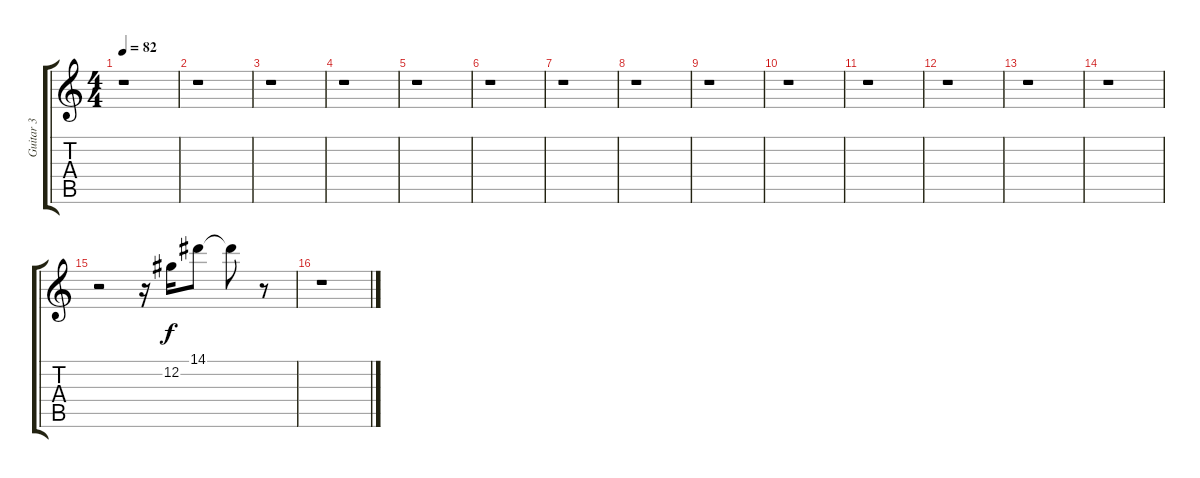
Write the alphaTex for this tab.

\track ("Guitar 3" "Guitar 3") {instrument distortionguitar}
\staff {score tabs}
\tuning (Db4 Ab3 Ab3 Db3 Ab2 Db2) {hide}
\ts (4 4)
\tempo 82
\clef g2
\ks c
r.1{dy f} |
r.1 |
r.1 |
r.1 |
r.1 |
r.1 |
r.1 |
r.1 |
r.1 |
r.1 |
r.1 |
r.1 |
r.1 |
r.1 |
r.2 r.16 12.2.16 14.1.8 14.1{t}.8 r.8 |
r.1
